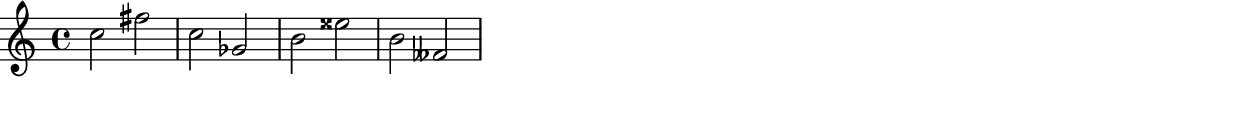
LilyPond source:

%% Generated by lilypond-book.py
%% Options: [exampleindent=10.16\mm,indent=0\mm,line-width=160\mm,quote]
\include "lilypond-book-preamble.ly"


% ****************************************************************
% Start cut-&-pastable-section
% ****************************************************************



\paper {
  indent = 0\mm
  line-width = 160\mm
  % offset the left padding, also add 1mm as lilypond creates cropped
  % images with a little space on the right
  line-width = #(- line-width (* mm  3.000000) (* mm 1))
  line-width = 160\mm - 2.0 * 10.16\mm
  % offset the left padding, also add 1mm as lilypond creates cropped
  % images with a little space on the right
  line-width = #(- line-width (* mm  3.000000) (* mm 1))
}

\layout {
  
}





% ****************************************************************
% ly snippet:
% ****************************************************************
\sourcefileline 290
\relative {
  c''2 fis
  c2 ges
  b2 eisis
  b2 feses
}



% ****************************************************************
% end ly snippet
% ****************************************************************
